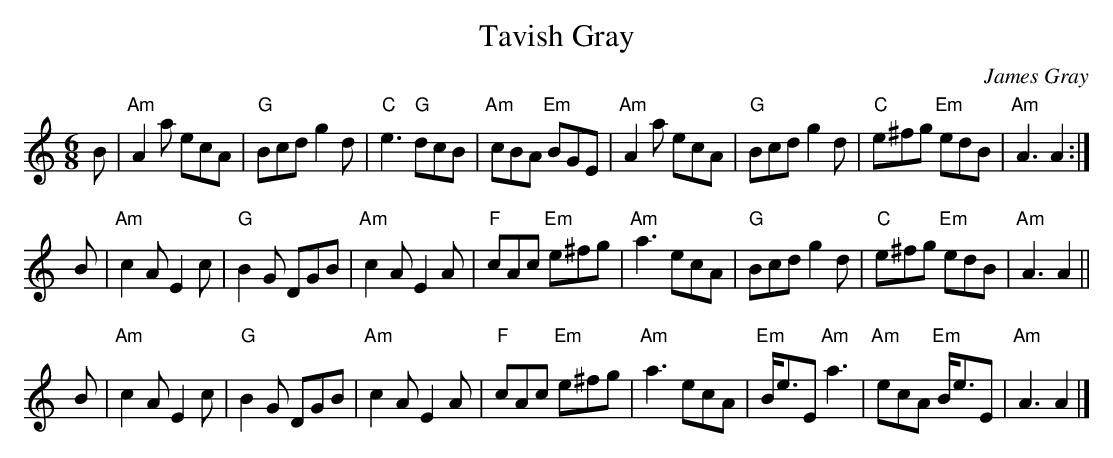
X:1
T: Tavish Gray
C: James Gray
M: 6/8
L: 1/8
K: Am
B |\
"Am"A2a ecA | "G"Bcd g2d | "C"e3 "G"dcB | "Am"cBA "Em"BGE |\
"Am"A2a ecA | "G"Bcd g2d | "C"e^fg "Em"edB | "Am"A3 A2 :|
B |\
"Am"c2A E2c | "G"B2G DGB | "Am"c2A E2A | "F"cAc "Em"e^fg |\
"Am"a3 ecA | "G"Bcd g2d | "C"e^fg "Em"edB | "Am"A3 A2 ||
B |\
"Am"c2A E2c | "G"B2G DGB | "Am"c2A E2A | "F"cAc "Em"e^fg |\
"Am"a3 ecA | "Em"B<eE "Am"a3 | "Am"ecA "Em"B<eE | "Am"A3 A2 |]
